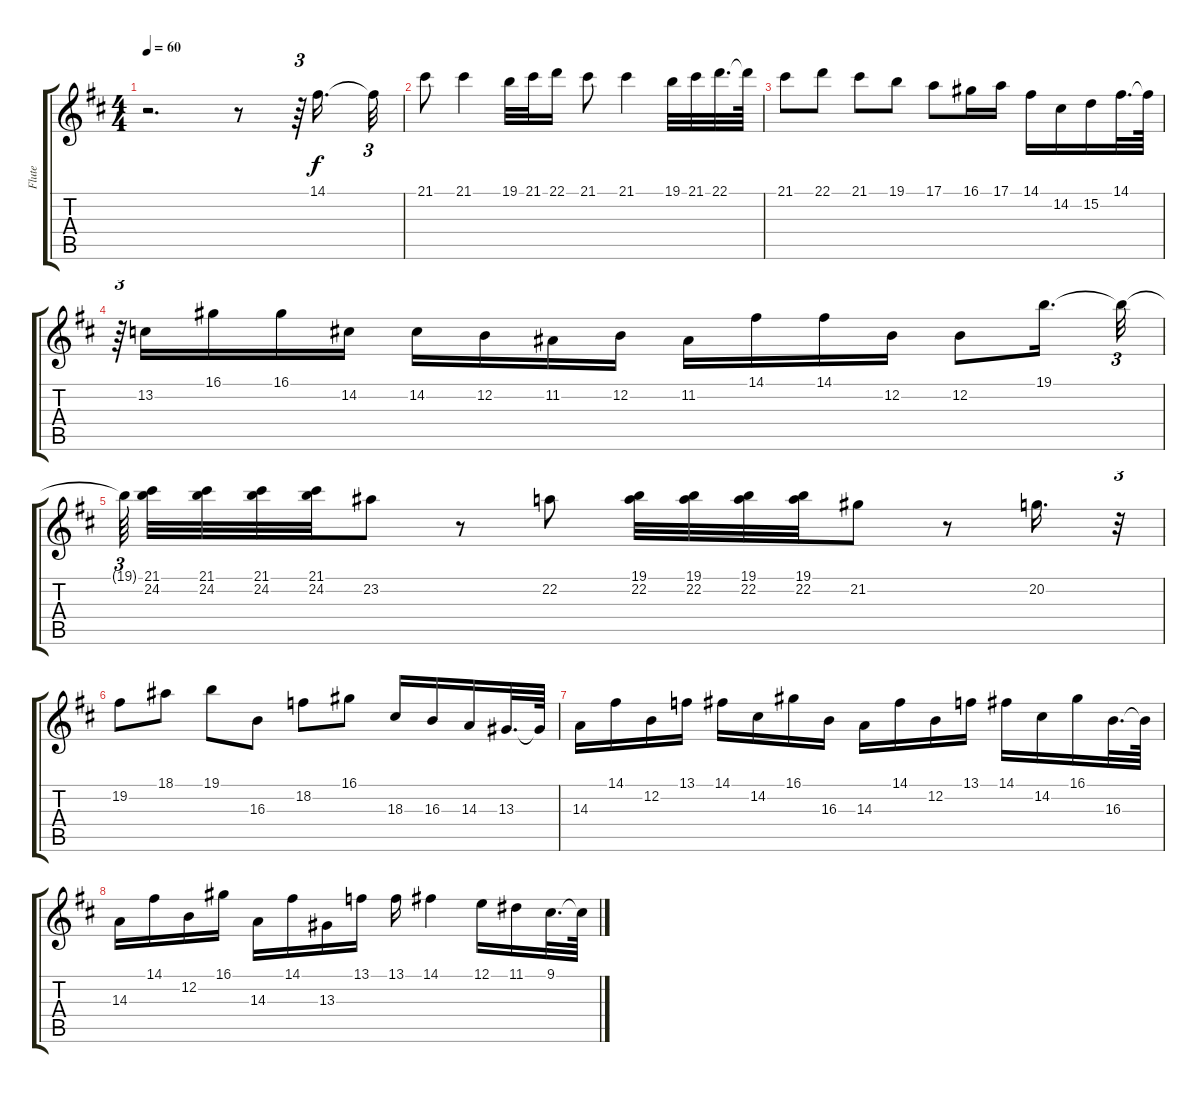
\track ("Flute" "Flute") {instrument flute}
\staff {score tabs}
\tuning (E4 B3 G3 D3 A2 E2) {hide}
\ts (4 4)
\tempo 60
\clef g2
\ks bminor
r.2{d dy f} r.8 r.64{tu (3 2)} 14.1.16{d} 14.1{t}.32{tu (3 2)} |
21.1.8 21.1.4 19.1.32 21.1.32 22.1.16 21.1.8 21.1.4 19.1.32 21.1.32 22.1.32{d} 22.1{t}.64 |
21.1.8 22.1.8 21.1.8 19.1.8 17.1.8 16.1.16 17.1.16 14.1.16 14.2.16 15.2.16 14.1.32{d} 14.1{t}.64 |
r.64{tu (3 2)} 13.2.16 16.1.16 16.1.16 14.2.16 14.2.16 12.2.16 11.2.16 12.2.16 11.2.16 14.1.16 14.1.16 12.2.16 12.2.8 19.1.16{d} 19.1{t}.32{tu (3 2)} |
19.1{t}.64{tu (3 2) beam splitsecondary} (21.1 24.2).32 (21.1 24.2).32 (21.1 24.2).32 (21.1 24.2).32 23.2.8 r.8 22.2.8 (19.1 22.2).32 (19.1 22.2).32 (19.1 22.2).32 (19.1 22.2).32 21.2.8 r.8 20.2.16{d} r.32{tu (3 2)} |
19.2.8 18.1.8 19.1.8 16.3.8 18.2.8 16.1.8 18.3.16 16.3.16 14.3.16 13.3.32{d} 13.3{t}.64 |
14.3.16 14.1.16 12.2.16 13.1.16 14.1.16 14.2.16 16.1.16 16.3.16 14.3.16 14.1.16 12.2.16 13.1.16 14.1.16 14.2.16 16.1.16 16.3.32{d} 16.3{t}.64 |
14.3.16 14.1.16 12.2.16 16.1.16 14.3.16 14.1.16 13.3.16 13.1.16 13.1.16 14.1.4 12.1.16 11.1.16 9.1.32{d} 9.1{t}.64
